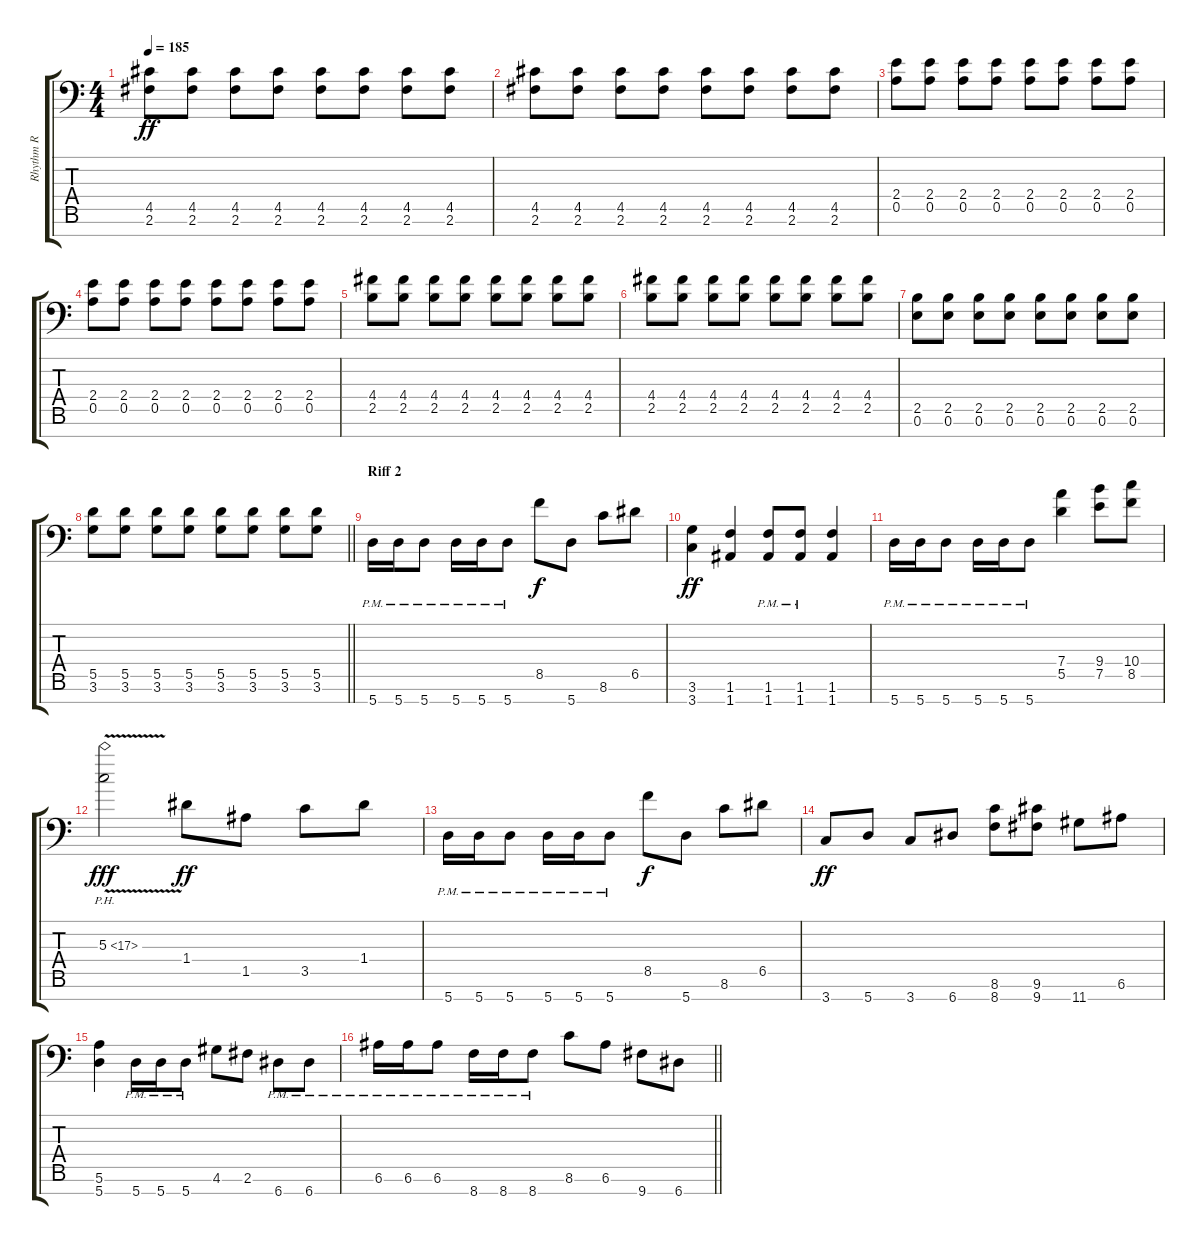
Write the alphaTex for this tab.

\track ("Rhythm R" "Rhythm R") {instrument overdrivenguitar}
\staff {score tabs}
\tuning (E4 B3 G3 D3 A2 E2 A1) {hide}
\ts (4 4)
\tempo 185
\clef f4
\ks c
(4.5 2.6).8{dy ff} (4.5 2.6).8 (4.5 2.6).8 (4.5 2.6).8 (4.5 2.6).8 (4.5 2.6).8 (4.5 2.6).8 (4.5 2.6).8 |
(4.5 2.6).8 (4.5 2.6).8 (4.5 2.6).8 (4.5 2.6).8 (4.5 2.6).8 (4.5 2.6).8 (4.5 2.6).8 (4.5 2.6).8 |
(2.4 0.5).8 (2.4 0.5).8 (2.4 0.5).8 (2.4 0.5).8 (2.4 0.5).8 (2.4 0.5).8 (2.4 0.5).8 (2.4 0.5).8 |
(2.4 0.5).8 (2.4 0.5).8 (2.4 0.5).8 (2.4 0.5).8 (2.4 0.5).8 (2.4 0.5).8 (2.4 0.5).8 (2.4 0.5).8 |
(4.4 2.5).8 (4.4 2.5).8 (4.4 2.5).8 (4.4 2.5).8 (4.4 2.5).8 (4.4 2.5).8 (4.4 2.5).8 (4.4 2.5).8 |
(4.4 2.5).8 (4.4 2.5).8 (4.4 2.5).8 (4.4 2.5).8 (4.4 2.5).8 (4.4 2.5).8 (4.4 2.5).8 (4.4 2.5).8 |
(2.5 0.6).8 (2.5 0.6).8 (2.5 0.6).8 (2.5 0.6).8 (2.5 0.6).8 (2.5 0.6).8 (2.5 0.6).8 (2.5 0.6).8 |
\barLineRight lightlight
(5.5 3.6).8 (5.5 3.6).8 (5.5 3.6).8 (5.5 3.6).8 (5.5 3.6).8 (5.5 3.6).8 (5.5 3.6).8 (5.5 3.6).8 |
\section ("" "Riff 2")
5.7{pm}.16 5.7{pm}.16 5.7{pm}.8 5.7{pm}.16 5.7{pm}.16 5.7{pm}.8 8.5.8{dy f} 5.7.8 8.6.8 6.5.8 |
(3.6 3.7).4{dy ff} (1.6 1.7).4 (1.6{pm} 1.7{pm}).8 (1.6{pm} 1.7{pm}).8 (1.6 1.7).4 |
5.7{pm}.16 5.7{pm}.16 5.7{pm}.8 5.7{pm}.16 5.7{pm}.16 5.7{pm}.8 (7.4 5.5).4 (9.4 7.5).8 (10.4 8.5).8 |
5.3{ph 12 v}.2{dy fff} 1.4.8{dy ff} 1.5.8 3.5.8 1.4.8 |
5.7{pm}.16 5.7{pm}.16 5.7{pm}.8 5.7{pm}.16 5.7{pm}.16 5.7{pm}.8 8.5.8{dy f} 5.7.8 8.6.8 6.5.8 |
3.7.8{dy ff} 5.7.8 3.7.8 6.7.8 (8.6 8.7).8 (9.6 9.7).8 11.7.8 6.6.8 |
(5.6 5.7).4 5.7{pm}.16 5.7{pm}.16 5.7{pm}.8 4.6.8 2.6.8 6.7{pm}.8 6.7{pm}.8 |
\barLineRight lightlight
6.6{pm}.16 6.6{pm}.16 6.6{pm}.8 8.7{pm}.16 8.7{pm}.16 8.7{pm}.8 8.6.8 6.6.8 9.7.8 6.7.8
